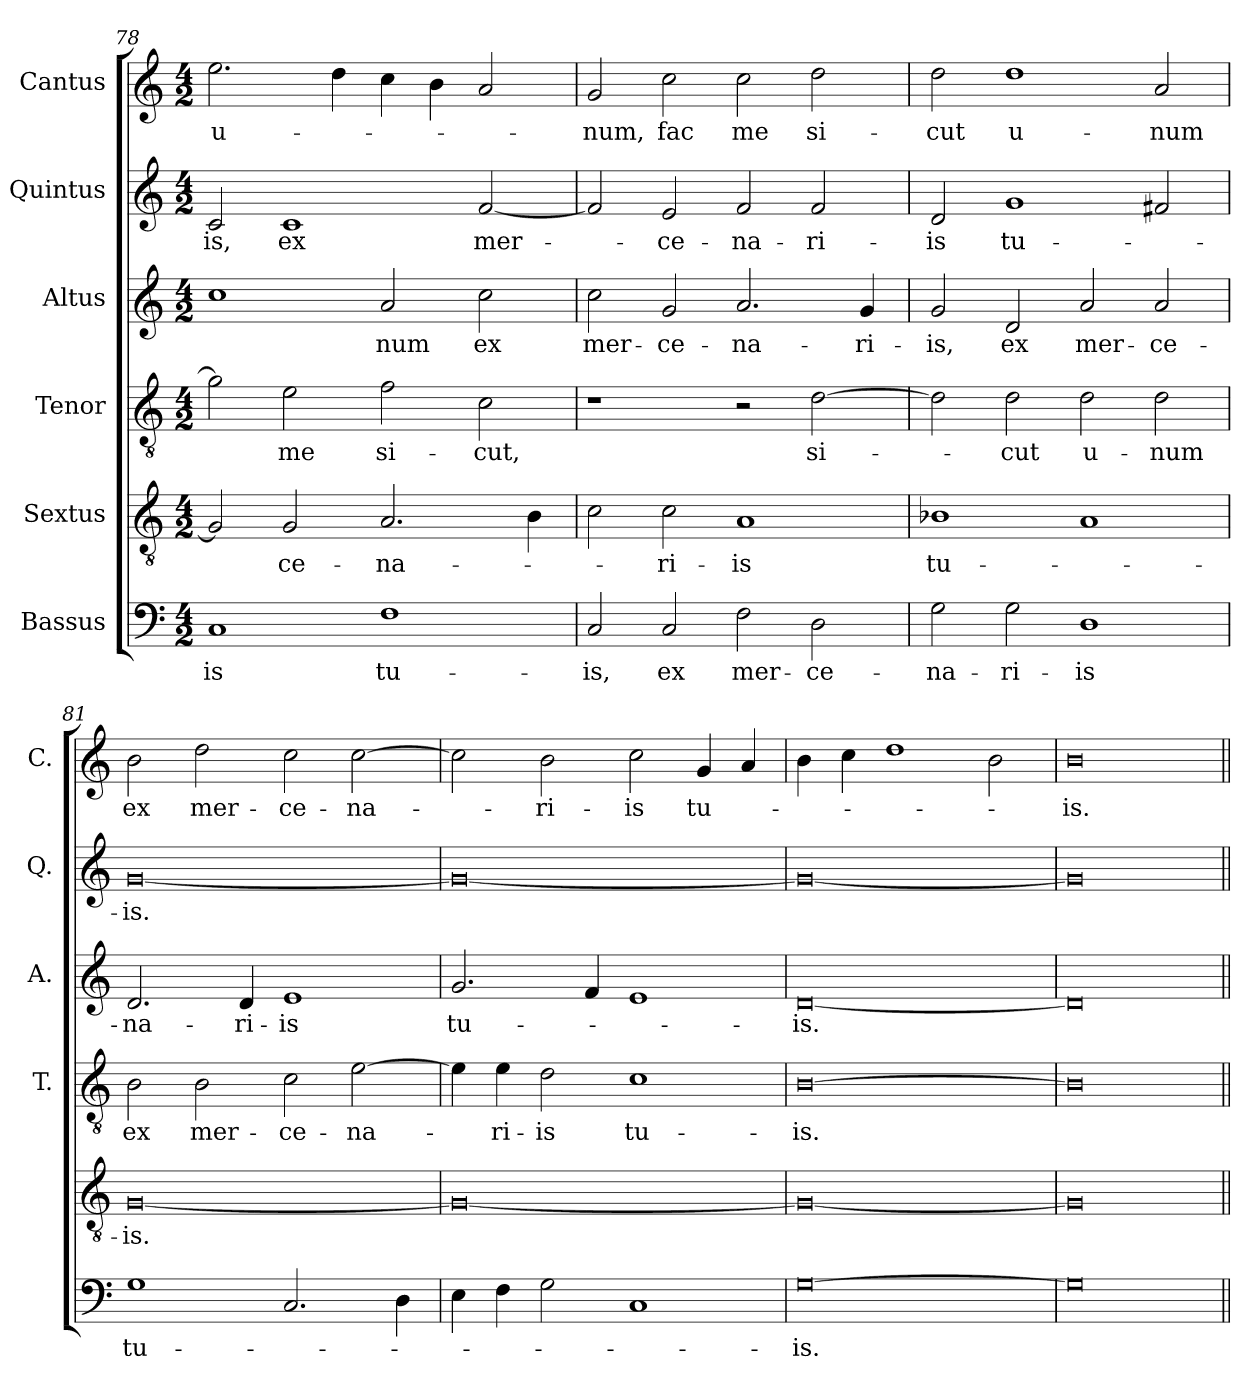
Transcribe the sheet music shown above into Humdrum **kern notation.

**kern	**text	**kern	**text	**kern	**text	**kern	**text	**kern	**text	**kern	**text
*part6	*part6	*part5	*part5	*part4	*part4	*part3	*part3	*part2	*part2	*part1	*part1
*staff6	*staff6	*staff5	*staff5	*staff4	*staff4	*staff3	*staff3	*staff2	*staff2	*staff1	*staff1
*I"Bassus	*	*I"Sextus	*	*I"Tenor	*	*I"Altus	*	*I"Quintus	*	*I"Cantus	*
*	*	*	*	*I'T.	*	*I'A.	*	*I'Q.	*	*I'C.	*
*clefF4	*	*clefGv2	*	*clefGv2	*	*clefG2	*	*clefG2	*	*clefG2	*
*k[]	*	*k[]	*	*k[]	*	*k[]	*	*k[]	*	*k[]	*
*M4/2	*	*M4/2	*	*M4/2	*	*M4/2	*	*M4/2	*	*M4/2	*
=78	=78	=78	=78	=78	=78	=78	=78	=78	=78	=78	=78
1C	-is	2G/]	.	2g\]	.	1cc	.	2c/	-is,	2.ee\	u-
.	.	2G/	-ce-	2e\	me	.	.	1c	ex	.	.
.	.	.	.	.	.	.	.	.	.	4dd\	.
1F	tu-	2.A/	-na-	2f\	si-	2a/	-num	.	.	4cc\	.
.	.	.	.	.	.	.	.	.	.	4b\	.
.	.	.	.	2c\	-cut,	2cc\	ex	[2f/	mer-	2a/	.
.	.	4B\	.	.	.	.	.	.	.	.	.
=79	=79	=79	=79	=79	=79	=79	=79	=79	=79	=79	=79
2C/	-is,	2c\	.	1r	.	2cc\	mer-	2f/]	.	2g/	-num,
2C/	ex	2c\	-ri-	.	.	2g/	-ce-	2e/	-ce-	2cc\	fac
2F\	mer-	1A	-is	2r	.	2.a/	-na-	2f/	-na-	2cc\	me
2D\	-ce-	.	.	[2d\	si-	.	.	2f/	-ri-	2dd\	si-
.	.	.	.	.	.	4g/	-ri-	.	.	.	.
=80	=80	=80	=80	=80	=80	=80	=80	=80	=80	=80	=80
2G\	-na-	1B-X	tu-	2d\]	.	2g/	-is,	2d/	-is	2dd\	-cut
2G\	-ri-	.	.	2d\	-cut	2d/	ex	1g	tu-	1dd	u-
1D	-is	1A	.	2d\	u-	2a/	mer-	.	.	.	.
.	.	.	.	2d\	-num	2a/	-ce-	2f#X/	.	2a/	-num
=81	=81	=81	=81	=81	=81	=81	=81	=81	=81	=81	=81
1G	tu-	[0G	-is.	2B\	ex	2.d/	-na-	[0g	-is.	2b\	ex
.	.	.	.	2B\	mer-	.	.	.	.	2dd\	mer-
.	.	.	.	.	.	4d/	-ri-	.	.	.	.
2.C/	.	.	.	2c\	-ce-	1e	-is	.	.	2cc\	-ce-
.	.	.	.	[2e\	-na-	.	.	.	.	[2cc\	-na-
4D\	.	.	.	.	.	.	.	.	.	.	.
=82	=82	=82	=82	=82	=82	=82	=82	=82	=82	=82	=82
4E\	.	0G_	.	4e\]	.	2.g/	tu-	0g_	.	2cc\]	.
4F\	.	.	.	4e\	-ri-	.	.	.	.	.	.
2G\	.	.	.	2d\	-is	.	.	.	.	2b\	-ri-
.	.	.	.	.	.	4f/	.	.	.	.	.
1C	.	.	.	1c	tu-	1e	.	.	.	2cc\	-is
.	.	.	.	.	.	.	.	.	.	4g/	tu-
.	.	.	.	.	.	.	.	.	.	4a/	.
!!LO:LB:g=z
=83	=83	=83	=83	=83	=83	=83	=83	=83	=83	=83	=83
[0G	-is.	0G_	.	[0B	-is.	[0d	-is.	0g_	.	4b\	.
.	.	.	.	.	.	.	.	.	.	4cc\	.
.	.	.	.	.	.	.	.	.	.	1dd	.
.	.	.	.	.	.	.	.	.	.	2b\	.
=84	=84	=84	=84	=84	=84	=84	=84	=84	=84	=84	=84
0G]	.	0G]	.	0B]	.	0d]	.	0g]	.	0b	-is.
=||	=||	=||	=||	=||	=||	=||	=||	=||	=||	=||	=||
*-	*-	*-	*-	*-	*-	*-	*-	*-	*-	*-	*-
